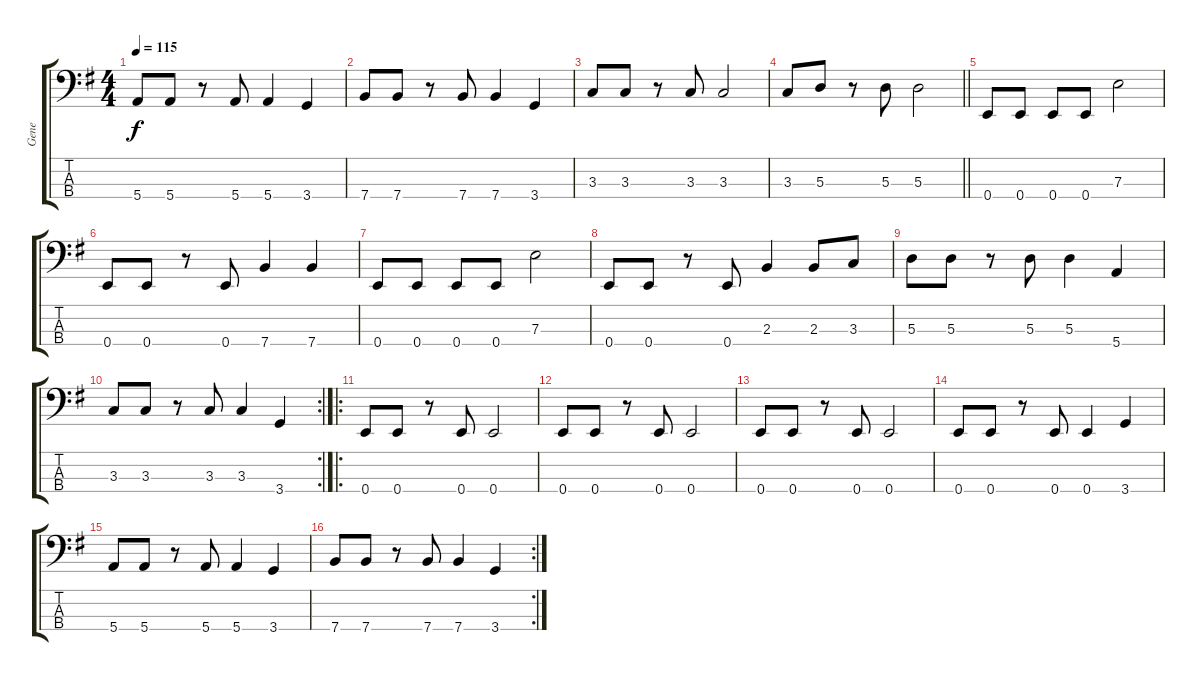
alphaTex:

\track ("Gene" "Gene") {instrument electricbassfinger}
\staff {score tabs}
\tuning (G2 D2 A1 E1) {hide}
\ts (4 4)
\tempo 115
\clef f4
\ks g
5.4.8{dy f} 5.4.8 r.8 5.4.8 5.4.4 3.4.4 |
7.4.8 7.4.8 r.8 7.4.8 7.4.4 3.4.4 |
3.3.8 3.3.8 r.8 3.3.8 3.3.2 |
\barLineRight lightlight
3.3.8 5.3.8 r.8 5.3.8 5.3.2 |
0.4.8 0.4.8 0.4.8 0.4.8 7.3.2 |
0.4.8 0.4.8 r.8 0.4.8 7.4.4 7.4.4 |
0.4.8 0.4.8 0.4.8 0.4.8 7.3.2 |
0.4.8 0.4.8 r.8 0.4.8 2.3.4 2.3.8 3.3.8 |
5.3.8 5.3.8 r.8 5.3.8 5.3.4 5.4.4 |
\rc 2
3.3.8 3.3.8 r.8 3.3.8 3.3.4 3.4.4 |
\ro
0.4.8 0.4.8 r.8 0.4.8 0.4.2 |
0.4.8 0.4.8 r.8 0.4.8 0.4.2 |
0.4.8 0.4.8 r.8 0.4.8 0.4.2 |
0.4.8 0.4.8 r.8 0.4.8 0.4.4 3.4.4 |
5.4.8 5.4.8 r.8 5.4.8 5.4.4 3.4.4 |
\rc 2
7.4.8 7.4.8 r.8 7.4.8 7.4.4 3.4.4
